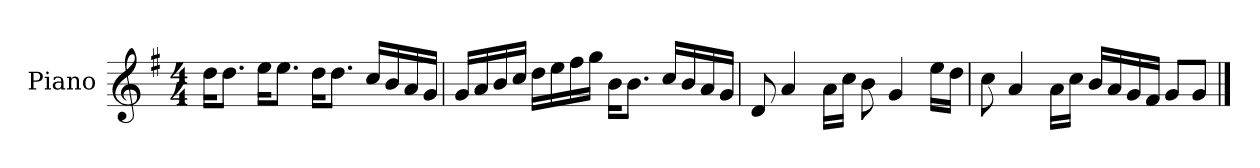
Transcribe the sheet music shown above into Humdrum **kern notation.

**kern
*part1
*staff1
*I"Piano
*I'P-no
*clefG2
*k[f#]
*M4/4
*MM90
=1
16dd\KL
8.dd\J
16ee\KL
8.ee\J
16dd\KL
8.dd\J
16cc/LL
16b/
16a/
16g/JJ
=2
16g/LL
16a/
16b/
16cc/JJ
16dd\LL
16ee\
16ff#\
16gg\JJ
16b\KL
8.b\J
16cc/LL
16b/
16a/
16g/JJ
=3
8d/
4a/
16a\LL
16cc\JJ
8b\
4g/
16ee\LL
16dd\JJ
!!LO:LB:g=z
=4
8cc\
4a/
16a\LL
16cc\JJ
16b/LL
16a/
16g/
16f#/JJ
8g/L
8g/J
==
*-
